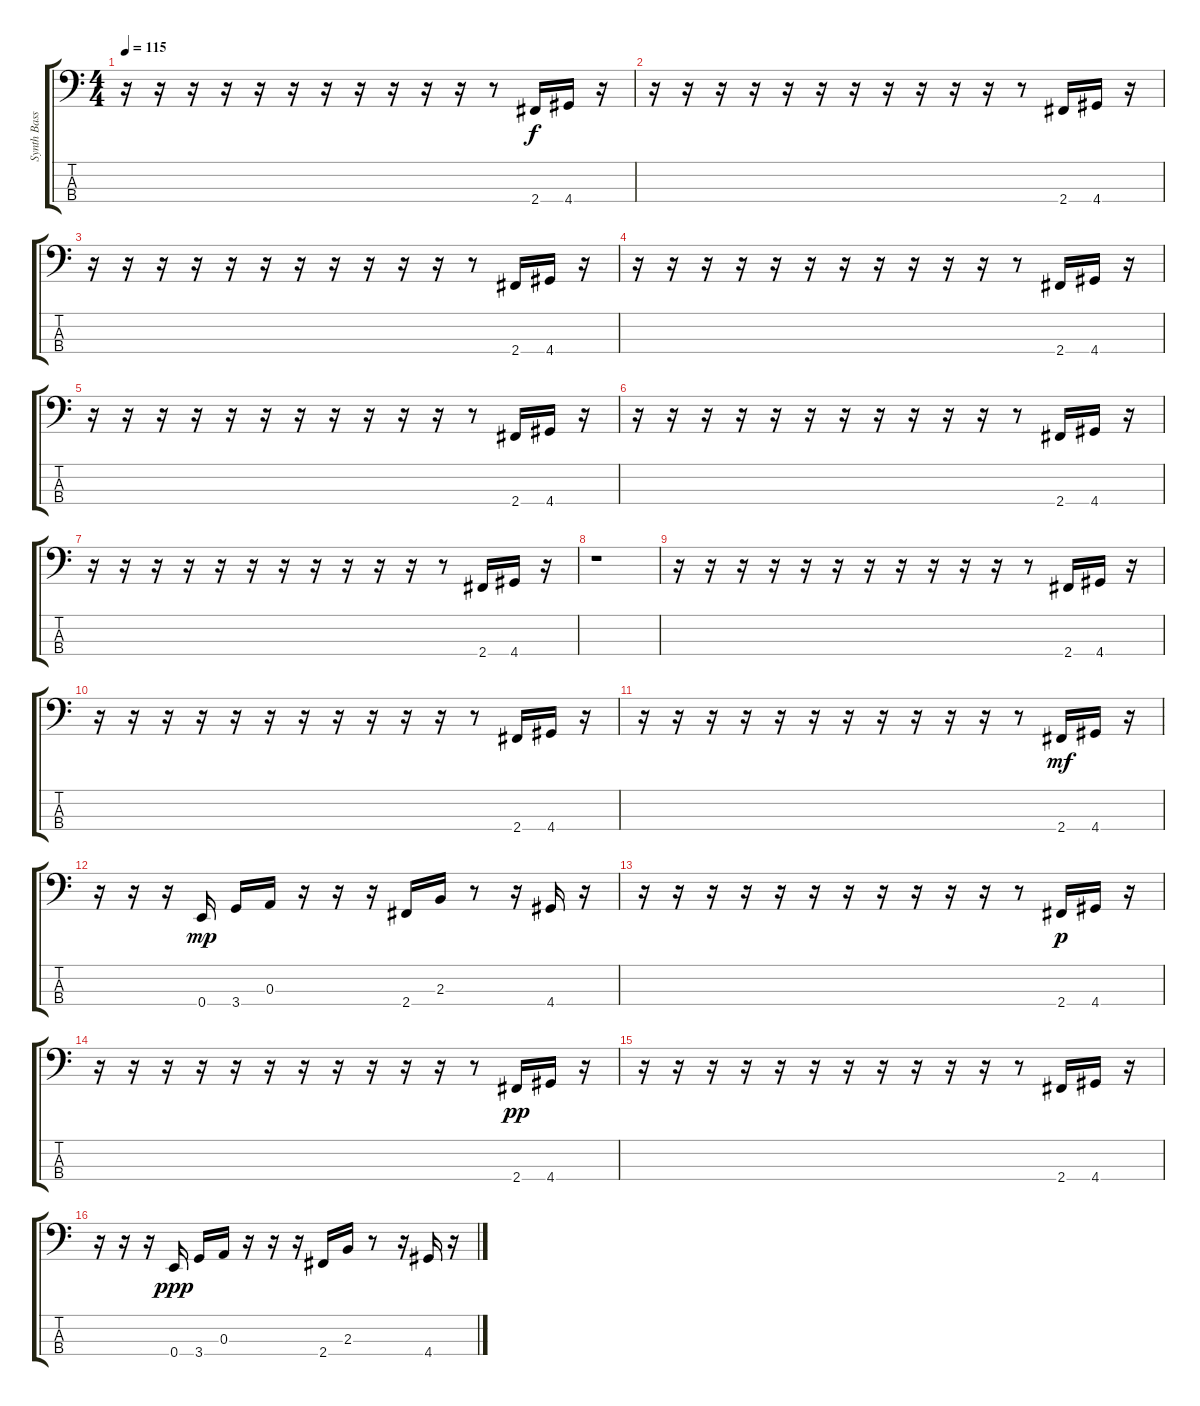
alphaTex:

\track ("Synth Bass 2" "Synth Bass") {instrument synthbass2}
\staff {score tabs}
\tuning (G2 D2 A1 E1) {hide}
\ts (4 4)
\tempo 115
\clef f4
\ks c
r.16{dy f} r.16 r.16 r.16 r.16 r.16 r.16 r.16 r.16 r.16 r.16 r.8 2.4.16 4.4.16 r.16 |
r.16 r.16 r.16 r.16 r.16 r.16 r.16 r.16 r.16 r.16 r.16 r.8 2.4.16 4.4.16 r.16 |
r.16 r.16 r.16 r.16 r.16 r.16 r.16 r.16 r.16 r.16 r.16 r.8 2.4.16 4.4.16 r.16 |
r.16 r.16 r.16 r.16 r.16 r.16 r.16 r.16 r.16 r.16 r.16 r.8 2.4.16 4.4.16 r.16 |
r.16 r.16 r.16 r.16 r.16 r.16 r.16 r.16 r.16 r.16 r.16 r.8 2.4.16 4.4.16 r.16 |
r.16 r.16 r.16 r.16 r.16 r.16 r.16 r.16 r.16 r.16 r.16 r.8 2.4.16 4.4.16 r.16 |
r.16 r.16 r.16 r.16 r.16 r.16 r.16 r.16 r.16 r.16 r.16 r.8 2.4.16 4.4.16 r.16 |
r.1 |
r.16 r.16 r.16 r.16 r.16 r.16 r.16 r.16 r.16 r.16 r.16 r.8 2.4.16 4.4.16 r.16 |
r.16 r.16 r.16 r.16 r.16 r.16 r.16 r.16 r.16 r.16 r.16 r.8 2.4.16 4.4.16 r.16 |
r.16 r.16 r.16 r.16 r.16 r.16 r.16 r.16 r.16 r.16 r.16 r.8 2.4.16{dy mf} 4.4.16 r.16 |
r.16 r.16 r.16 0.4.16{dy mp} 3.4.16 0.3.16 r.16 r.16 r.16 2.4.16 2.3.16 r.8 r.16 4.4.16 r.16 |
r.16 r.16 r.16 r.16 r.16 r.16 r.16 r.16 r.16 r.16 r.16 r.8 2.4.16{dy p} 4.4.16 r.16 |
r.16 r.16 r.16 r.16 r.16 r.16 r.16 r.16 r.16 r.16 r.16 r.8 2.4.16{dy pp} 4.4.16 r.16 |
r.16 r.16 r.16 r.16 r.16 r.16 r.16 r.16 r.16 r.16 r.16 r.8 2.4.16 4.4.16 r.16 |
r.16 r.16 r.16 0.4.16{dy ppp} 3.4.16 0.3.16 r.16 r.16 r.16 2.4.16 2.3.16 r.8 r.16 4.4.16 r.16
